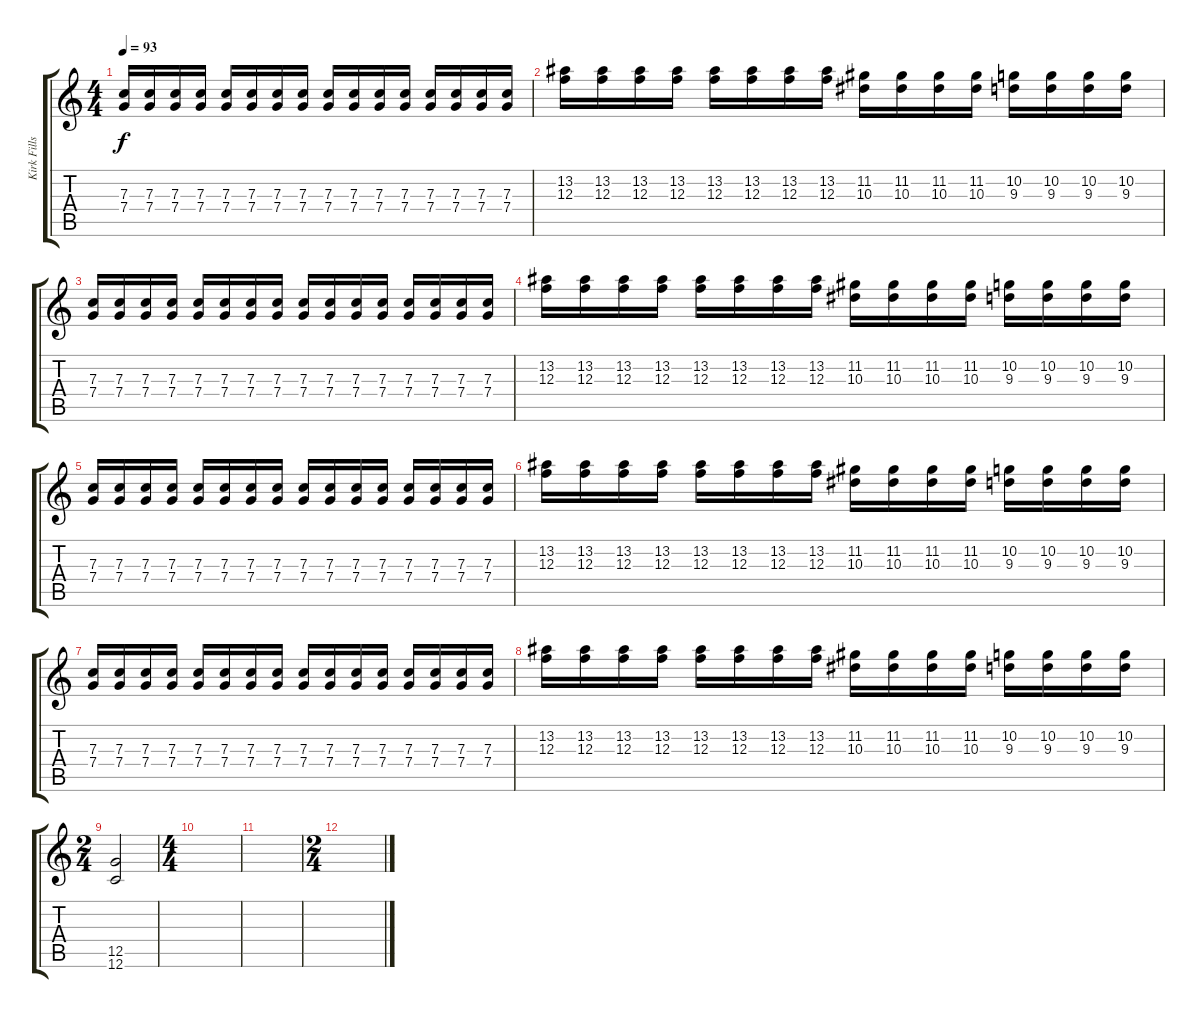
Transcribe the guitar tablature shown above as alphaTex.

\track ("Kirk Fills" "Kirk Fills") {instrument overdrivenguitar}
\staff {score tabs}
\tuning (D4 A3 F3 C3 G2 C2) {hide}
\ts (4 4)
\tempo 93
\clef g2
\ks c
(7.3 7.4).16{dy f} (7.3 7.4).16 (7.3 7.4).16 (7.3 7.4).16 (7.3 7.4).16 (7.3 7.4).16 (7.3 7.4).16 (7.3 7.4).16 (7.3 7.4).16 (7.3 7.4).16 (7.3 7.4).16 (7.3 7.4).16 (7.3 7.4).16 (7.3 7.4).16 (7.3 7.4).16 (7.3 7.4).16 |
(13.2 12.3).16 (13.2 12.3).16 (13.2 12.3).16 (13.2 12.3).16 (13.2 12.3).16 (13.2 12.3).16 (13.2 12.3).16 (13.2 12.3).16 (11.2 10.3).16 (11.2 10.3).16 (11.2 10.3).16 (11.2 10.3).16 (10.2 9.3).16 (10.2 9.3).16 (10.2 9.3).16 (10.2 9.3).16 |
(7.3 7.4).16 (7.3 7.4).16 (7.3 7.4).16 (7.3 7.4).16 (7.3 7.4).16 (7.3 7.4).16 (7.3 7.4).16 (7.3 7.4).16 (7.3 7.4).16 (7.3 7.4).16 (7.3 7.4).16 (7.3 7.4).16 (7.3 7.4).16 (7.3 7.4).16 (7.3 7.4).16 (7.3 7.4).16 |
(13.2 12.3).16 (13.2 12.3).16 (13.2 12.3).16 (13.2 12.3).16 (13.2 12.3).16 (13.2 12.3).16 (13.2 12.3).16 (13.2 12.3).16 (11.2 10.3).16 (11.2 10.3).16 (11.2 10.3).16 (11.2 10.3).16 (10.2 9.3).16 (10.2 9.3).16 (10.2 9.3).16 (10.2 9.3).16 |
(7.3 7.4).16 (7.3 7.4).16 (7.3 7.4).16 (7.3 7.4).16 (7.3 7.4).16 (7.3 7.4).16 (7.3 7.4).16 (7.3 7.4).16 (7.3 7.4).16 (7.3 7.4).16 (7.3 7.4).16 (7.3 7.4).16 (7.3 7.4).16 (7.3 7.4).16 (7.3 7.4).16 (7.3 7.4).16 |
(13.2 12.3).16 (13.2 12.3).16 (13.2 12.3).16 (13.2 12.3).16 (13.2 12.3).16 (13.2 12.3).16 (13.2 12.3).16 (13.2 12.3).16 (11.2 10.3).16 (11.2 10.3).16 (11.2 10.3).16 (11.2 10.3).16 (10.2 9.3).16 (10.2 9.3).16 (10.2 9.3).16 (10.2 9.3).16 |
(7.3 7.4).16 (7.3 7.4).16 (7.3 7.4).16 (7.3 7.4).16 (7.3 7.4).16 (7.3 7.4).16 (7.3 7.4).16 (7.3 7.4).16 (7.3 7.4).16 (7.3 7.4).16 (7.3 7.4).16 (7.3 7.4).16 (7.3 7.4).16 (7.3 7.4).16 (7.3 7.4).16 (7.3 7.4).16 |
(13.2 12.3).16 (13.2 12.3).16 (13.2 12.3).16 (13.2 12.3).16 (13.2 12.3).16 (13.2 12.3).16 (13.2 12.3).16 (13.2 12.3).16 (11.2 10.3).16 (11.2 10.3).16 (11.2 10.3).16 (11.2 10.3).16 (10.2 9.3).16 (10.2 9.3).16 (10.2 9.3).16 (10.2 9.3).16 |
\ts (2 4)
(12.5 12.6).2 |
\ts (4 4)
|
|
\ts (2 4)
